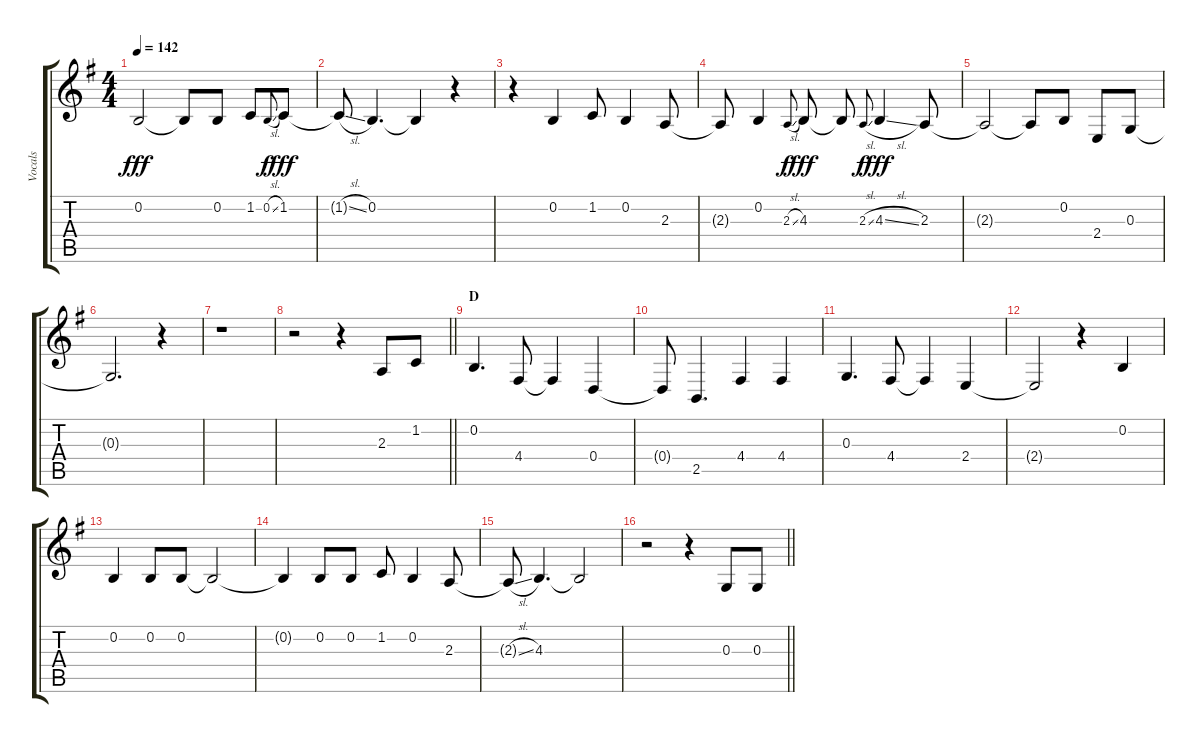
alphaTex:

\track ("Vocals" "Vocals") {instrument voiceoohs}
\staff {score tabs}
\tuning (E4 B3 G3 D3 A2 E2) {hide}
\ts (4 4)
\tempo 142
\clef g2
\ks g
0.2{t}.2{dy fff} 0.2{t}.8 0.2.8 1.2.8 0.2{sl}.8{gr onbeat dy f} 1.2.8{dy fff} |
1.2{sl t}.8 0.2.4{d} 0.2{t}.4 r.4 |
r.4 0.2.4 1.2.8 0.2.4 2.3.8 |
2.3{t}.8 0.2.4 2.3{sl}.8{gr onbeat dy f} 4.3.8{dy fff} 4.3{t}.8 2.3{sl}.8{gr onbeat dy f} 4.3{sl}.4{dy fff} 2.3.8 |
2.3{t}.2 2.3{t}.8 0.2.8 2.4.8 0.3.8 |
0.3{t}.2{d} r.4 |
r.1 |
\barLineRight lightlight
r.2 r.4 2.3.8 1.2.8 |
\section ("" "D")
0.2.4{d} 4.4.8 4.4{t}.4 0.4.4 |
0.4{t}.8 2.5.4{d} 4.4.4 4.4.4 |
0.3.4{d} 4.4.8 4.4{t}.4 2.4.4 |
2.4{t}.2 r.4 0.2.4 |
0.2.4 0.2.8 0.2.8 0.2{t}.2 |
0.2{t}.4 0.2.8 0.2.8 1.2.8 0.2.4 2.3.8 |
2.3{sl t}.8 4.3.4{d} 4.3{t}.2 |
\barLineRight lightlight
r.2 r.4 0.3.8 0.3.8
